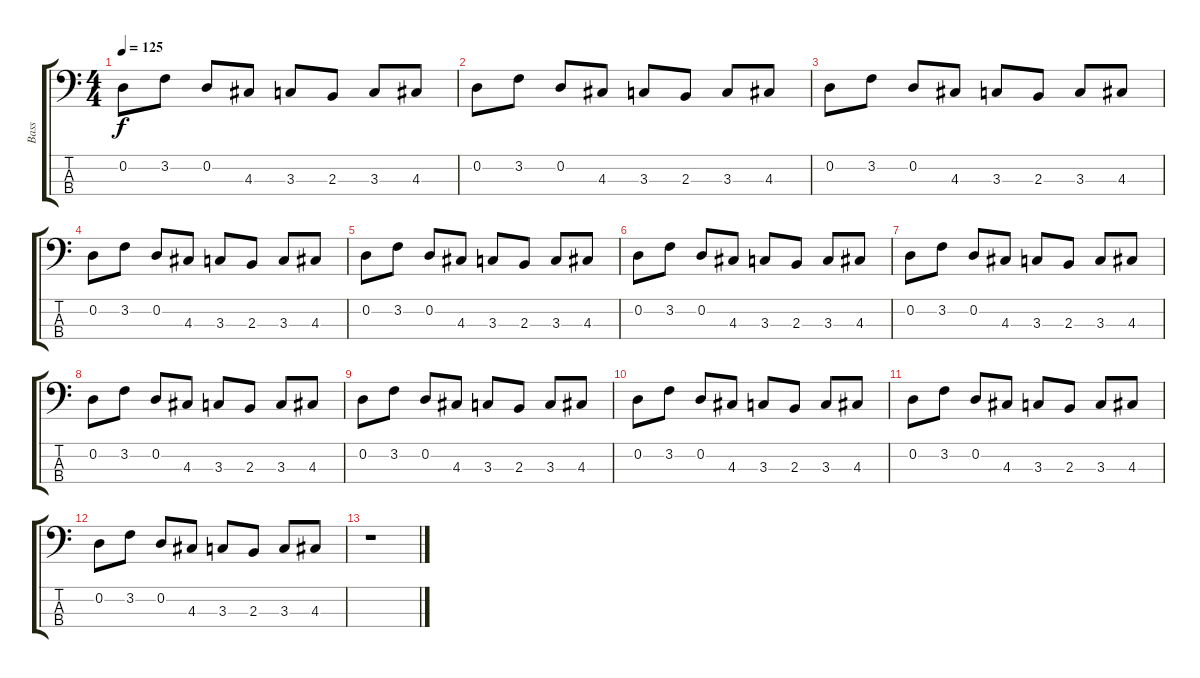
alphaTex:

\track ("Bass" "Bass") {instrument electricbassfinger}
\staff {score tabs}
\tuning (G2 D2 A1 E1) {hide}
\ts (4 4)
\tempo 125
\clef f4
\ks c
0.2.8{dy f} 3.2.8 0.2.8 4.3.8 3.3.8 2.3.8 3.3.8 4.3.8 |
0.2.8 3.2.8 0.2.8 4.3.8 3.3.8 2.3.8 3.3.8 4.3.8 |
0.2.8 3.2.8 0.2.8 4.3.8 3.3.8 2.3.8 3.3.8 4.3.8 |
0.2.8 3.2.8 0.2.8 4.3.8 3.3.8 2.3.8 3.3.8 4.3.8 |
0.2.8 3.2.8 0.2.8 4.3.8 3.3.8 2.3.8 3.3.8 4.3.8 |
0.2.8 3.2.8 0.2.8 4.3.8 3.3.8 2.3.8 3.3.8 4.3.8 |
0.2.8 3.2.8 0.2.8 4.3.8 3.3.8 2.3.8 3.3.8 4.3.8 |
0.2.8 3.2.8 0.2.8 4.3.8 3.3.8 2.3.8 3.3.8 4.3.8 |
0.2.8 3.2.8 0.2.8 4.3.8 3.3.8 2.3.8 3.3.8 4.3.8 |
0.2.8 3.2.8 0.2.8 4.3.8 3.3.8 2.3.8 3.3.8 4.3.8 |
0.2.8 3.2.8 0.2.8 4.3.8 3.3.8 2.3.8 3.3.8 4.3.8 |
0.2.8 3.2.8 0.2.8 4.3.8 3.3.8 2.3.8 3.3.8 4.3.8 |
r.1
